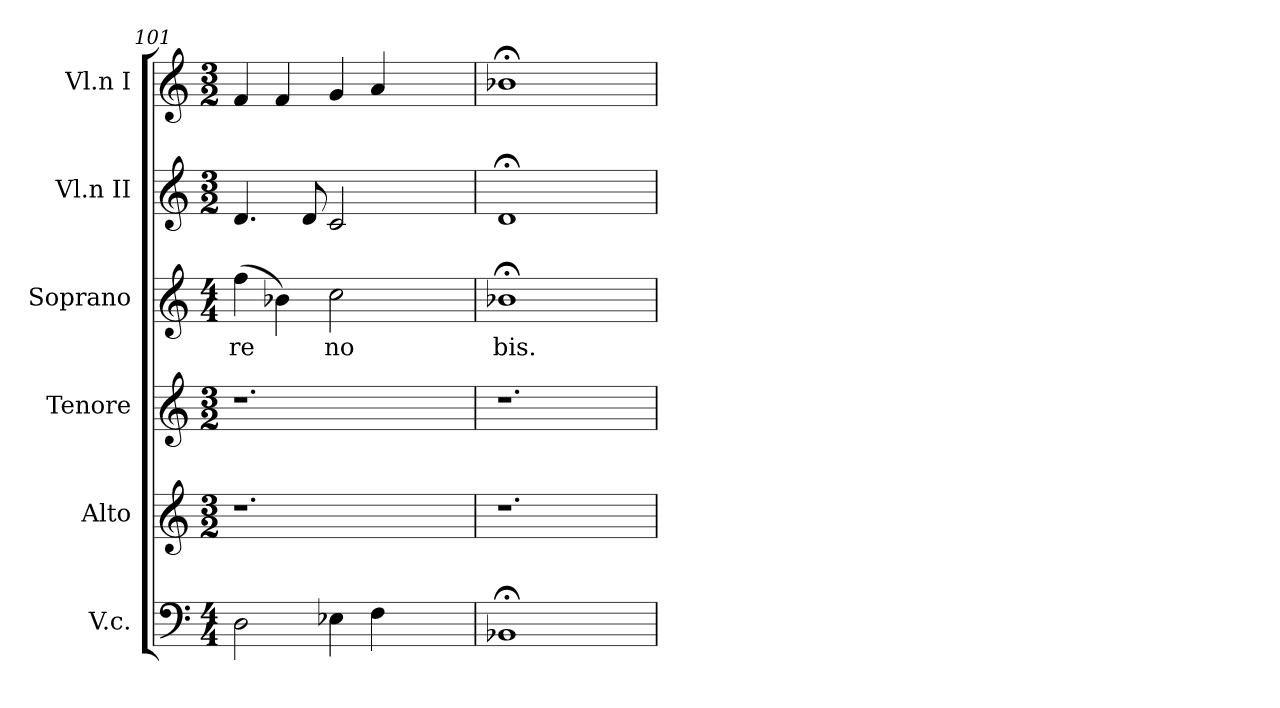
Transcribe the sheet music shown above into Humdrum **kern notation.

**kern	**kern	**kern	**kern	**text	**kern	**kern
*part6	*part5	*part4	*part3	*part3	*part2	*part1
*staff6	*staff5	*staff4	*staff3	*staff3	*staff2	*staff1
*I"V.c.	*I"Alto	*I"Tenore	*I"Soprano	*	*I"Vl.n II	*I"Vl.n I
*I'V.c.	*I'Alto	*I'Tenore	*I'Soprano	*	*I'Vl.n II	*I'Vl.n I
*clefF4	*clefG2	*clefG2	*clefG2	*	*clefG2	*clefG2
*k[]	*k[]	*k[]	*k[]	*	*k[]	*k[]
*C:	*C:	*C:	*C:	*	*C:	*C:
*M4/4	*M3/2	*M3/2	*M4/4	*	*M3/2	*M3/2
=101	=101	=101	=101	=101	=101	=101
!	!	!	!	!LO:LY:b	!	!
2D\	1.r	1.r	(>4ff\	re	4.d/	4f/
.	.	.	4b-X\)	.	.	4f/
.	.	.	.	.	8d/	.
!	!	!	!	!LO:LY:b	!	!
4E-X\	.	.	2cc\	no	2c/	4g/
4F\	.	.	.	.	.	4a/
2ryy	.	.	2ryy	.	2ryy	2ryy
=102	=102	=102	=102	=102	=102	=102
!	!	!	!	!LO:LY:b	!	!
1BB-X;	1.r	1.r	1b-X;<	bis.	1d;	1b-X;<
2ryy	.	.	2ryy	.	2ryy	2ryy
=	=	=	=	=	=	=
*-	*-	*-	*-	*-	*-	*-
